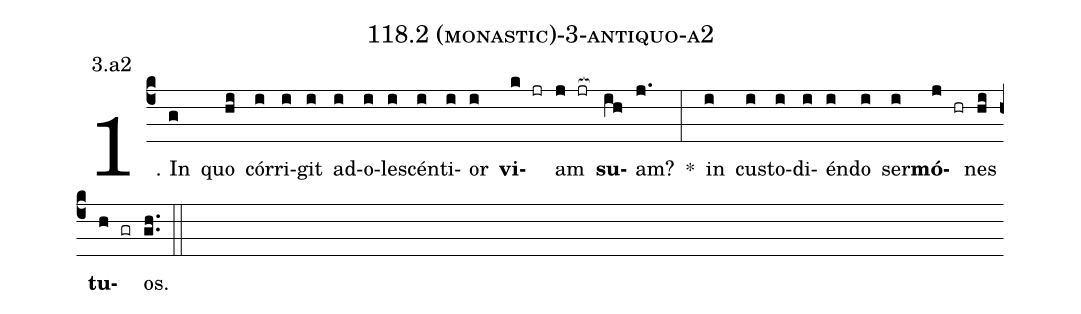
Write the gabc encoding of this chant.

name: 118.2 (monastic)-3-antiquo-a2;
annotation: 3.a2;
%%
(c4)1. In(g) quo(hi) cór(i)ri(i)git(i) ad(i)o(i)le(i)scén(i)ti(i)or(i) <b>vi</b>(k jr)am(j jr[ocb:1{]) <b>su</b>(ih[ocb:0}])am?(j.) *(:) in(i) cus(i)to(i)di(i)én(i)do(i) ser(i)<b>mó</b>(j hr)nes(hi) <b>tu</b>(h gr)os.(gh..) (::)
